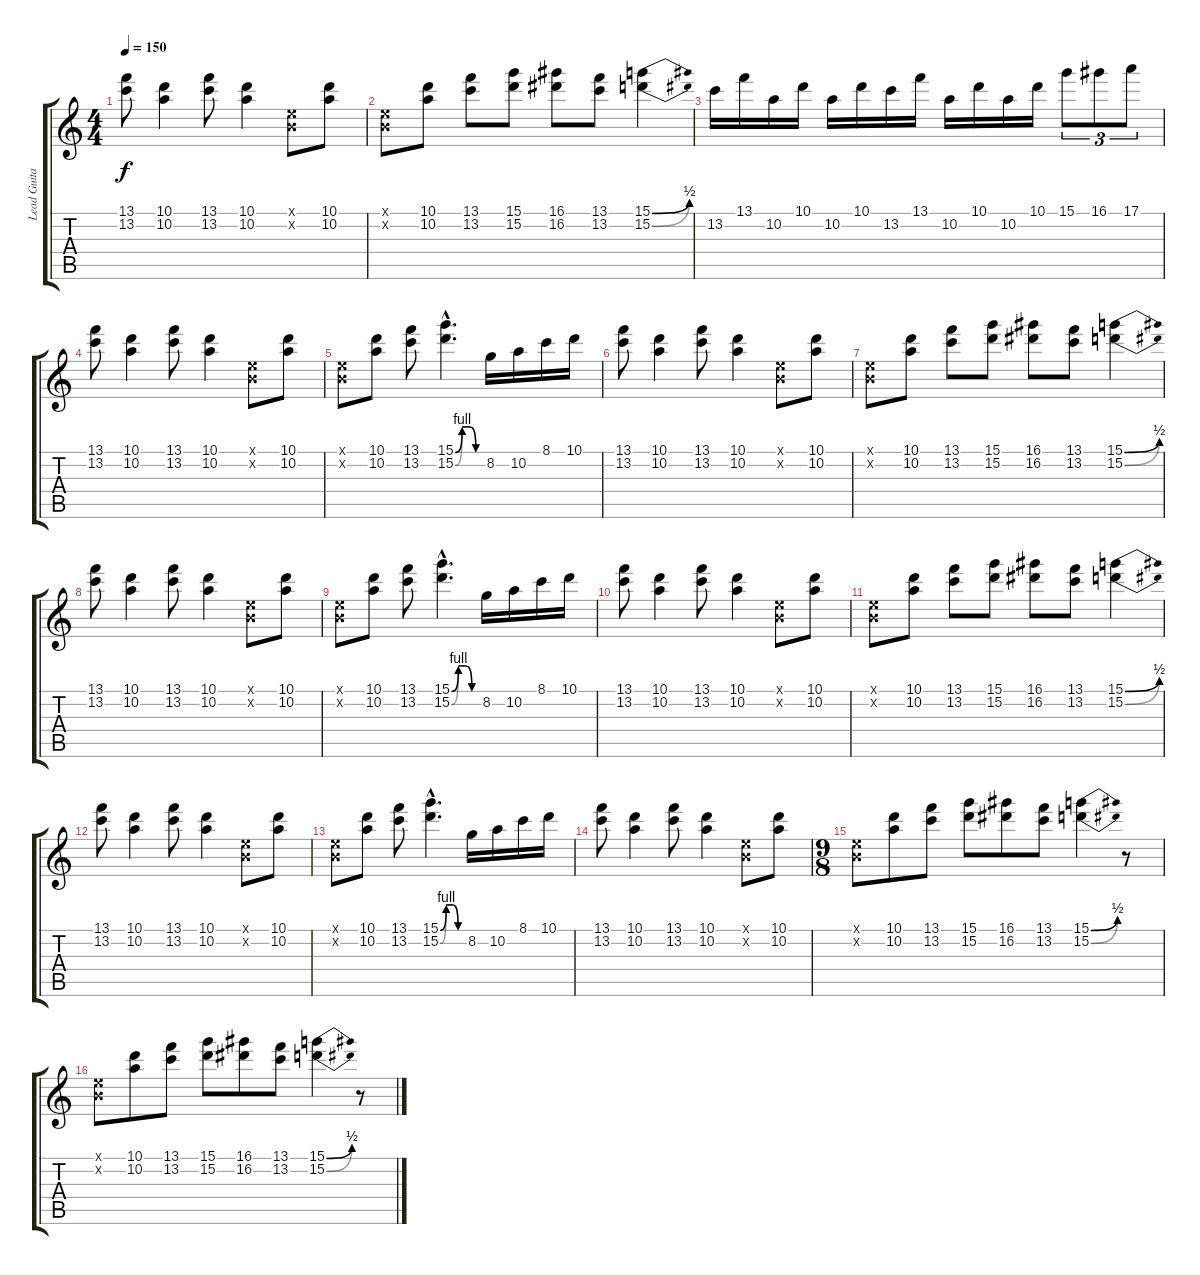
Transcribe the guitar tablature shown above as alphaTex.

\track ("Lead Guitar" "Lead Guita") {instrument distortionguitar}
\staff {score tabs}
\tuning (E4 B3 G3 D3 A2 D2) {hide}
\ts (4 4)
\tempo 150
\clef g2
\ks c
(13.1 13.2).8{dy f} (10.1 10.2).4 (13.1 13.2).8 (10.1 10.2).4 (0.1{x} 0.2{x}).8 (10.1 10.2).8 |
(0.1{x} 0.2{x}).8 (10.1 10.2).8 (13.1 13.2).8 (15.1 15.2).8 (16.1 16.2).8 (13.1 13.2).8 (15.1{be (bend 0 0 60 2)} 15.2{be (bend 0 0 60 2)}).4 |
13.2.16 13.1.16 10.2.16 10.1.16 10.2.16 10.1.16 13.2.16 13.1.16 10.2.16 10.1.16 10.2.16 10.1.16 15.1.8{tu (3 2)} 16.1.8{tu (3 2)} 17.1.8{tu (3 2)} |
(13.1 13.2).8 (10.1 10.2).4 (13.1 13.2).8 (10.1 10.2).4 (0.1{x} 0.2{x}).8 (10.1 10.2).8 |
(0.1{x} 0.2{x}).8 (10.1 10.2).8 (13.1 13.2).8 (15.1{be (custom 0 0 15 4 30 4 45 0 60 0) hac} 15.2{be (custom 0 0 15 4 30 4 45 0 60 0) hac}).4{d} 8.2.16 10.2.16 8.1.16 10.1.16 |
(13.1 13.2).8 (10.1 10.2).4 (13.1 13.2).8 (10.1 10.2).4 (0.1{x} 0.2{x}).8 (10.1 10.2).8 |
(0.1{x} 0.2{x}).8 (10.1 10.2).8 (13.1 13.2).8 (15.1 15.2).8 (16.1 16.2).8 (13.1 13.2).8 (15.1{be (bend 0 0 60 2)} 15.2{be (bend 0 0 60 2)}).4 |
(13.1 13.2).8 (10.1 10.2).4 (13.1 13.2).8 (10.1 10.2).4 (0.1{x} 0.2{x}).8 (10.1 10.2).8 |
(0.1{x} 0.2{x}).8 (10.1 10.2).8 (13.1 13.2).8 (15.1{be (custom 0 0 15 4 30 4 45 0 60 0) hac} 15.2{be (custom 0 0 15 4 30 4 45 0 60 0) hac}).4{d} 8.2.16 10.2.16 8.1.16 10.1.16 |
(13.1 13.2).8 (10.1 10.2).4 (13.1 13.2).8 (10.1 10.2).4 (0.1{x} 0.2{x}).8 (10.1 10.2).8 |
(0.1{x} 0.2{x}).8 (10.1 10.2).8 (13.1 13.2).8 (15.1 15.2).8 (16.1 16.2).8 (13.1 13.2).8 (15.1{be (bend 0 0 60 2)} 15.2{be (bend 0 0 60 2)}).4 |
(13.1 13.2).8 (10.1 10.2).4 (13.1 13.2).8 (10.1 10.2).4 (0.1{x} 0.2{x}).8 (10.1 10.2).8 |
(0.1{x} 0.2{x}).8 (10.1 10.2).8 (13.1 13.2).8 (15.1{be (custom 0 0 15 4 30 4 45 0 60 0) hac} 15.2{be (custom 0 0 15 4 30 4 45 0 60 0) hac}).4{d} 8.2.16 10.2.16 8.1.16 10.1.16 |
(13.1 13.2).8 (10.1 10.2).4 (13.1 13.2).8 (10.1 10.2).4 (0.1{x} 0.2{x}).8 (10.1 10.2).8 |
\ts (9 8)
(0.1{x} 0.2{x}).8 (10.1 10.2).8 (13.1 13.2).8 (15.1 15.2).8 (16.1 16.2).8 (13.1 13.2).8 (15.1{be (bend 0 0 60 2)} 15.2{be (bend 0 0 60 2)}).4 r.8 |
(0.1{x} 0.2{x}).8 (10.1 10.2).8 (13.1 13.2).8 (15.1 15.2).8 (16.1 16.2).8 (13.1 13.2).8 (15.1{be (bend 0 0 60 2)} 15.2{be (bend 0 0 60 2)}).4 r.8
